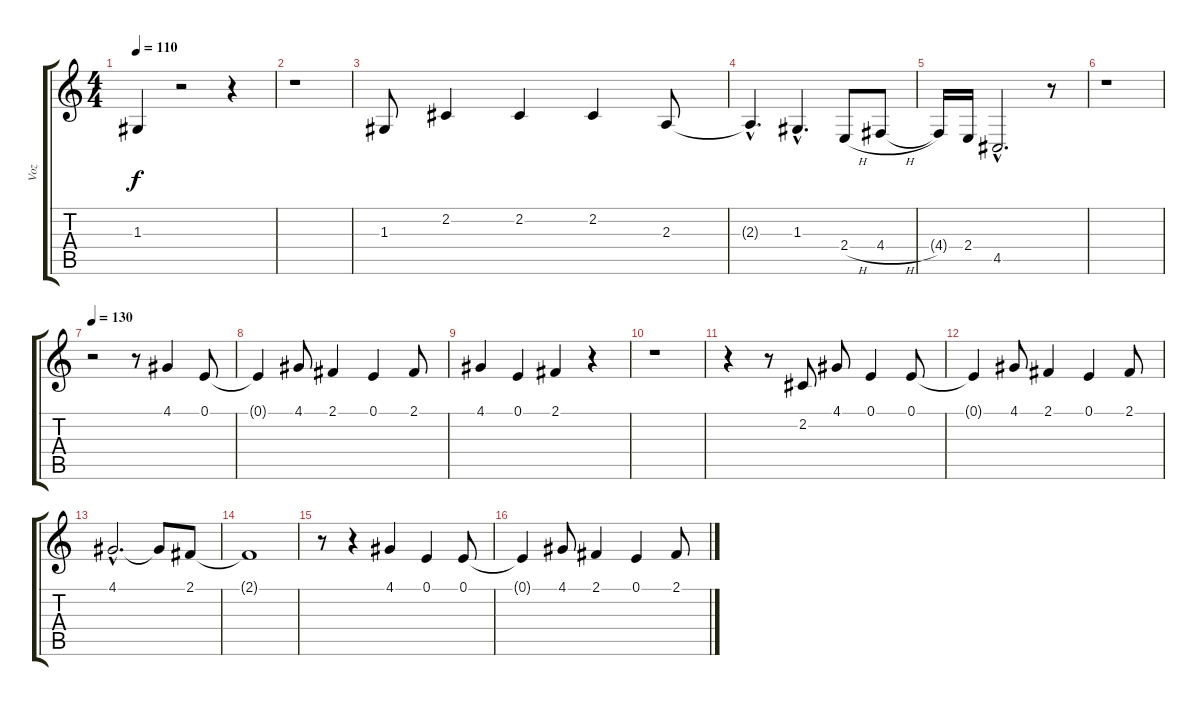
\track ("Voz" "Voz") {instrument electricpiano2}
\staff {score tabs}
\tuning (E4 B3 G3 D3 A2 E2) {hide}
\ts (4 4)
\tempo 110
\clef g2
\ks c
1.3{t}.4{dy f} r.2 r.4 |
r.1 |
1.3.8 2.2.4 2.2.4 2.2.4 2.3.8 |
2.3{hac t}.4{d} 1.3{hac}.4{d} 2.4{h}.8 4.4{h}.8 |
4.4{t}.16 2.4.16 4.5{hac}.2{d} r.8 |
r.1 |
\tempo 130
r.2 r.8 4.1.4{volume 16} 0.1.8 |
0.1{t}.4 4.1.8 2.1.4 0.1.4 2.1.8 |
4.1.4 0.1.4 2.1.4 r.4 |
r.1 |
r.4 r.8 2.2.8 4.1.8 0.1.4 0.1.8 |
0.1{t}.4 4.1.8 2.1.4 0.1.4 2.1.8 |
4.1{hac}.2{d} 4.1{t}.8 2.1.8 |
2.1{t}.1 |
r.8 r.4 4.1.4 0.1.4 0.1.8 |
0.1{t}.4 4.1.8 2.1.4 0.1.4 2.1.8
